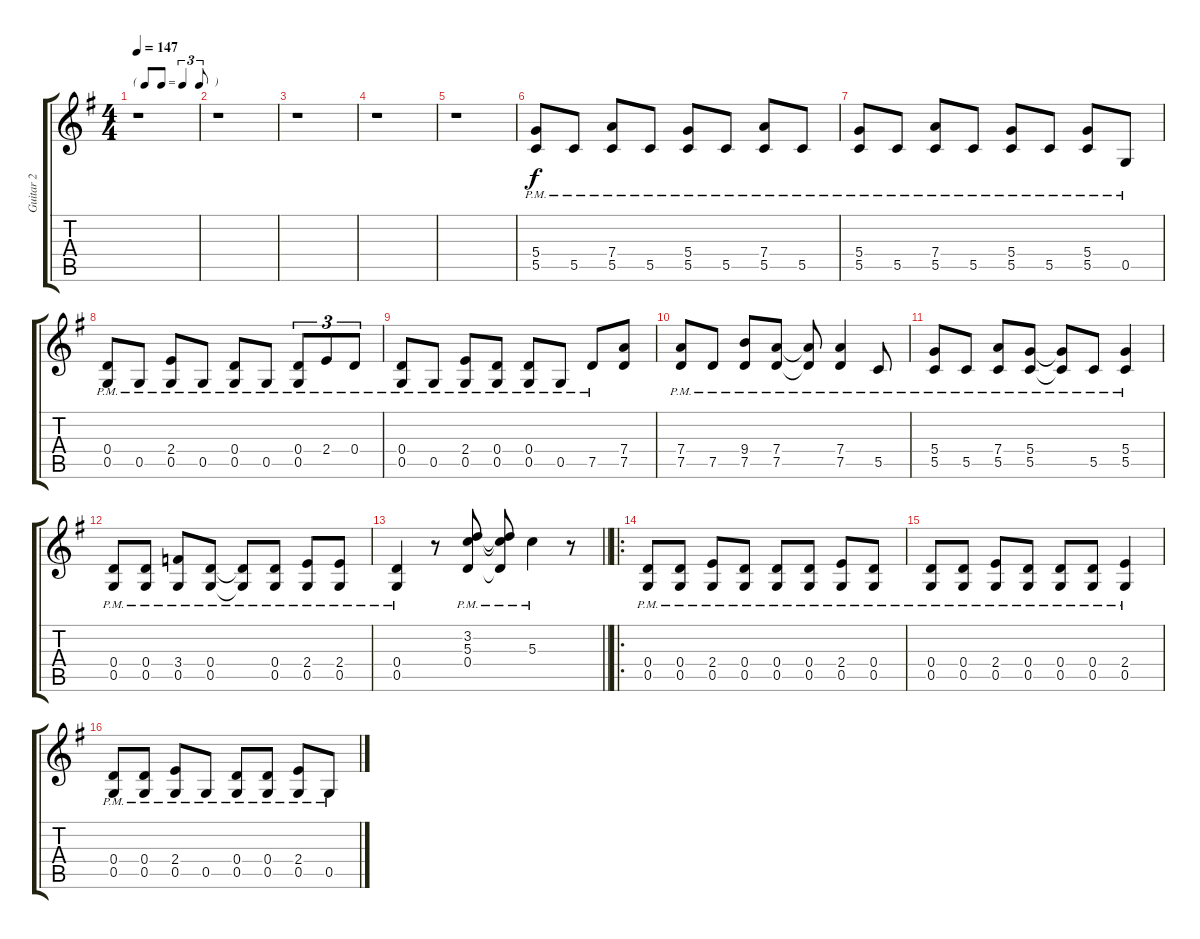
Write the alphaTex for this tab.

\track ("Guitar 2" "Guitar 2") {instrument overdrivenguitar}
\staff {score tabs}
\tuning (D4 B3 G3 D3 G2 D2) {hide}
\ts (4 4)
\tf triplet8th
\tempo 147
\clef g2
\ks g
r.1{dy f instrument overdrivenguitar} |
r.1 |
r.1 |
r.1 |
r.1 |
(5.4{pm} 5.5{pm}).8 5.5{pm}.8 (7.4{pm} 5.5{pm}).8 5.5{pm}.8 (5.4{pm} 5.5{pm}).8 5.5{pm}.8 (7.4{pm} 5.5{pm}).8 5.5{pm}.8 |
(5.4{pm} 5.5{pm}).8 5.5{pm}.8 (7.4{pm} 5.5{pm}).8 5.5{pm}.8 (5.4{pm} 5.5{pm}).8 5.5{pm}.8 (5.4{pm} 5.5{pm}).8 0.5{pm}.8 |
(0.4{pm} 0.5{pm}).8 0.5{pm}.8 (2.4{pm} 0.5{pm}).8 0.5{pm}.8 (0.4{pm} 0.5{pm}).8 0.5{pm}.8 (0.4{pm} 0.5{pm}).8{tu (3 2)} 2.4{pm}.8{tu (3 2)} 0.4{pm}.8{tu (3 2)} |
(0.4{pm} 0.5{pm}).8 0.5{pm}.8 (2.4{pm} 0.5{pm}).8 (0.4{pm} 0.5{pm}).8 (0.4{pm} 0.5{pm}).8 0.5{pm}.8 7.5{pm}.8 (7.4 7.5).8 |
(7.4{pm} 7.5{pm}).8 7.5{pm}.8 (9.4{pm} 7.5{pm}).8 (7.4{pm} 7.5{pm}).8 (7.4{pm t} 7.5{pm t}).8 (7.4{pm} 7.5{pm}).4 5.5{pm}.8 |
(5.4{pm} 5.5{pm}).8 5.5{pm}.8 (7.4{pm} 5.5{pm}).8 (5.4{pm} 5.5{pm}).8 (5.4{pm t} 5.5{pm t}).8 5.5{pm}.8 (5.4{pm} 5.5{pm}).4 |
(0.4{pm} 0.5{pm}).8 (0.4{pm} 0.5{pm}).8 (3.4{pm} 0.5{pm}).8 (0.4{pm} 0.5{pm}).8 (0.4{pm t} 0.5{pm t}).8 (0.4{pm} 0.5{pm}).8 (2.4{pm} 0.5{pm}).8 (2.4{pm} 0.5{pm}).8 |
\barLineRight lightlight
(0.4{pm} 0.5{pm}).4 r.8 (3.2{pm} 5.3{pm} 0.4{pm}).8 (3.2{pm t} 5.3{pm t} 0.4{pm t}).8 5.3{pm}.4 r.8 |
\ro
(0.4{pm} 0.5{pm}).8 (0.4{pm} 0.5{pm}).8 (2.4{pm} 0.5{pm}).8 (0.4{pm} 0.5{pm}).8 (0.4{pm} 0.5{pm}).8 (0.4{pm} 0.5{pm}).8 (2.4{pm} 0.5{pm}).8 (0.4{pm} 0.5{pm}).8 |
(0.4{pm} 0.5{pm}).8 (0.4{pm} 0.5{pm}).8 (2.4{pm} 0.5{pm}).8 (0.4{pm} 0.5{pm}).8 (0.4{pm} 0.5{pm}).8 (0.4{pm} 0.5{pm}).8 (2.4{pm} 0.5{pm}).4 |
(0.4{pm} 0.5{pm}).8 (0.4{pm} 0.5{pm}).8 (2.4{pm} 0.5{pm}).8 0.5{pm}.8 (0.4{pm} 0.5{pm}).8 (0.4{pm} 0.5{pm}).8 (2.4{pm} 0.5{pm}).8 0.5{pm}.8
